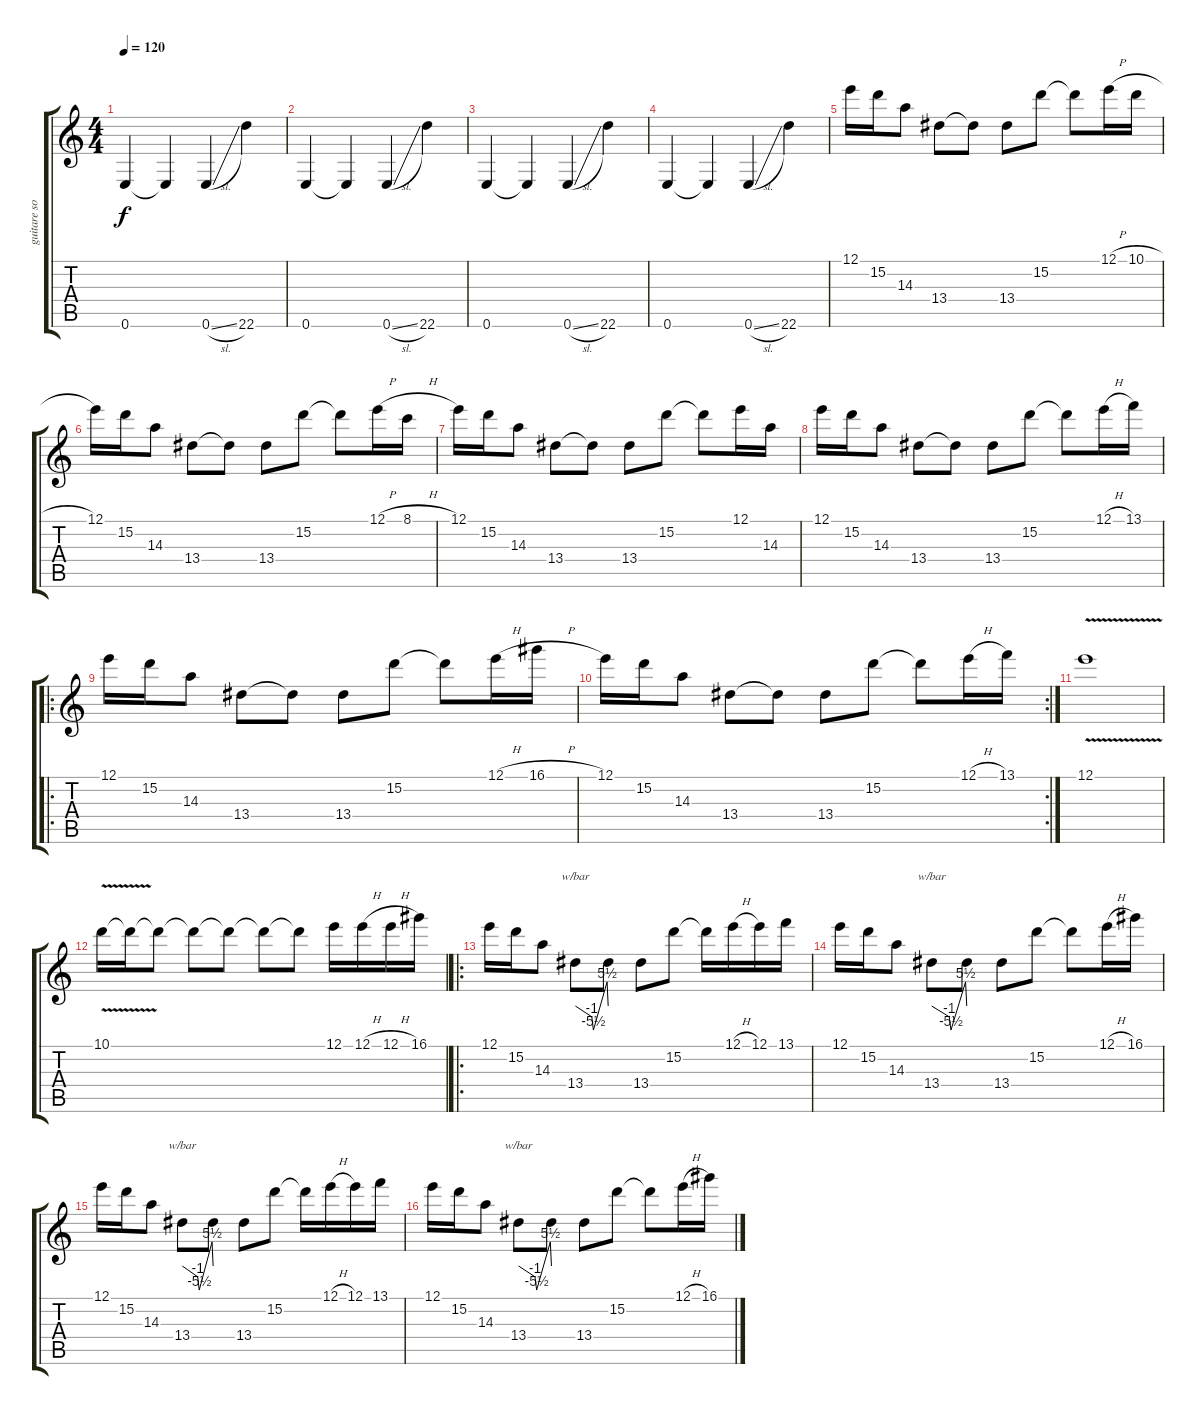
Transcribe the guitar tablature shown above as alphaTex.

\track ("guitare solo" "guitare so") {instrument overdrivenguitar}
\staff {score tabs}
\tuning (E4 B3 G3 D3 A2 E2) {hide}
\ts (4 4)
\tempo 120
\clef g2
\ks c
0.6.4{dy f instrument pad6metallic} 0.6{t}.4 0.6{sl}.4 22.6.4 |
0.6.4 0.6{t}.4 0.6{sl}.4 22.6.4 |
0.6.4 0.6{t}.4 0.6{sl}.4 22.6.4 |
0.6.4 0.6{t}.4 0.6{sl}.4 22.6.4 |
12.1.16{instrument overdrivenguitar} 15.2.16 14.3.8 13.4.8 13.4{t}.8 13.4.8 15.2.8 15.2{t}.8 12.1{h}.16 10.1{h}.16 |
12.1.16 15.2.16 14.3.8 13.4.8 13.4{t}.8 13.4.8 15.2.8 15.2{t}.8 12.1{h}.16 8.1{h}.16 |
12.1.16 15.2.16 14.3.8 13.4.8 13.4{t}.8 13.4.8 15.2.8 15.2{t}.8 12.1.16 14.3.16 |
12.1.16 15.2.16 14.3.8 13.4.8 13.4{t}.8 13.4.8 15.2.8 15.2{t}.8 12.1{h}.16 13.1.16 |
\ro
12.1.16 15.2.16 14.3.8 13.4.8 13.4{t}.8 13.4.8 15.2.8 15.2{t}.8 12.1{h}.16 16.1{h}.16 |
\rc 2
12.1.16 15.2.16 14.3.8 13.4.8 13.4{t}.8 13.4.8 15.2.8 15.2{t}.8 12.1{h}.16 13.1.16 |
12.1{v}.1 |
10.1{v}.16 10.1{t}.16 10.1{t}.8 10.1{t}.8 10.1{t}.8 10.1{t}.8 10.1{t}.8 12.1.16 12.1{h}.16 12.1{h}.16 16.1.16 |
\ro
12.1.16 15.2.16 14.3.8 13.4.8{tbe (custom default 0 0 30 -4 33 -22 58 22 60 0) instrument guitarharmonics} 13.4{t}.8 13.4.8 15.2.8 15.2{t}.16 12.1{h}.16{instrument overdrivenguitar} 12.1.16 13.1.16 |
12.1.16 15.2.16 14.3.8 13.4.8{tbe (custom default 0 0 30 -4 33 -22 58 22 60 0) instrument guitarharmonics} 13.4{t}.8 13.4.8 15.2.8 15.2{t}.8 12.1{h}.16{instrument overdrivenguitar} 16.1.16 |
12.1.16 15.2.16 14.3.8 13.4.8{tbe (custom default 0 0 30 -4 33 -22 58 22 60 0) instrument guitarharmonics} 13.4{t}.8 13.4.8 15.2.8 15.2{t}.16 12.1{h}.16{instrument overdrivenguitar} 12.1.16 13.1.16 |
12.1.16 15.2.16 14.3.8 13.4.8{tbe (custom default 0 0 30 -4 33 -22 58 22 60 0) instrument guitarharmonics} 13.4{t}.8 13.4.8 15.2.8 15.2{t}.8 12.1{h}.16{instrument overdrivenguitar} 16.1.16
